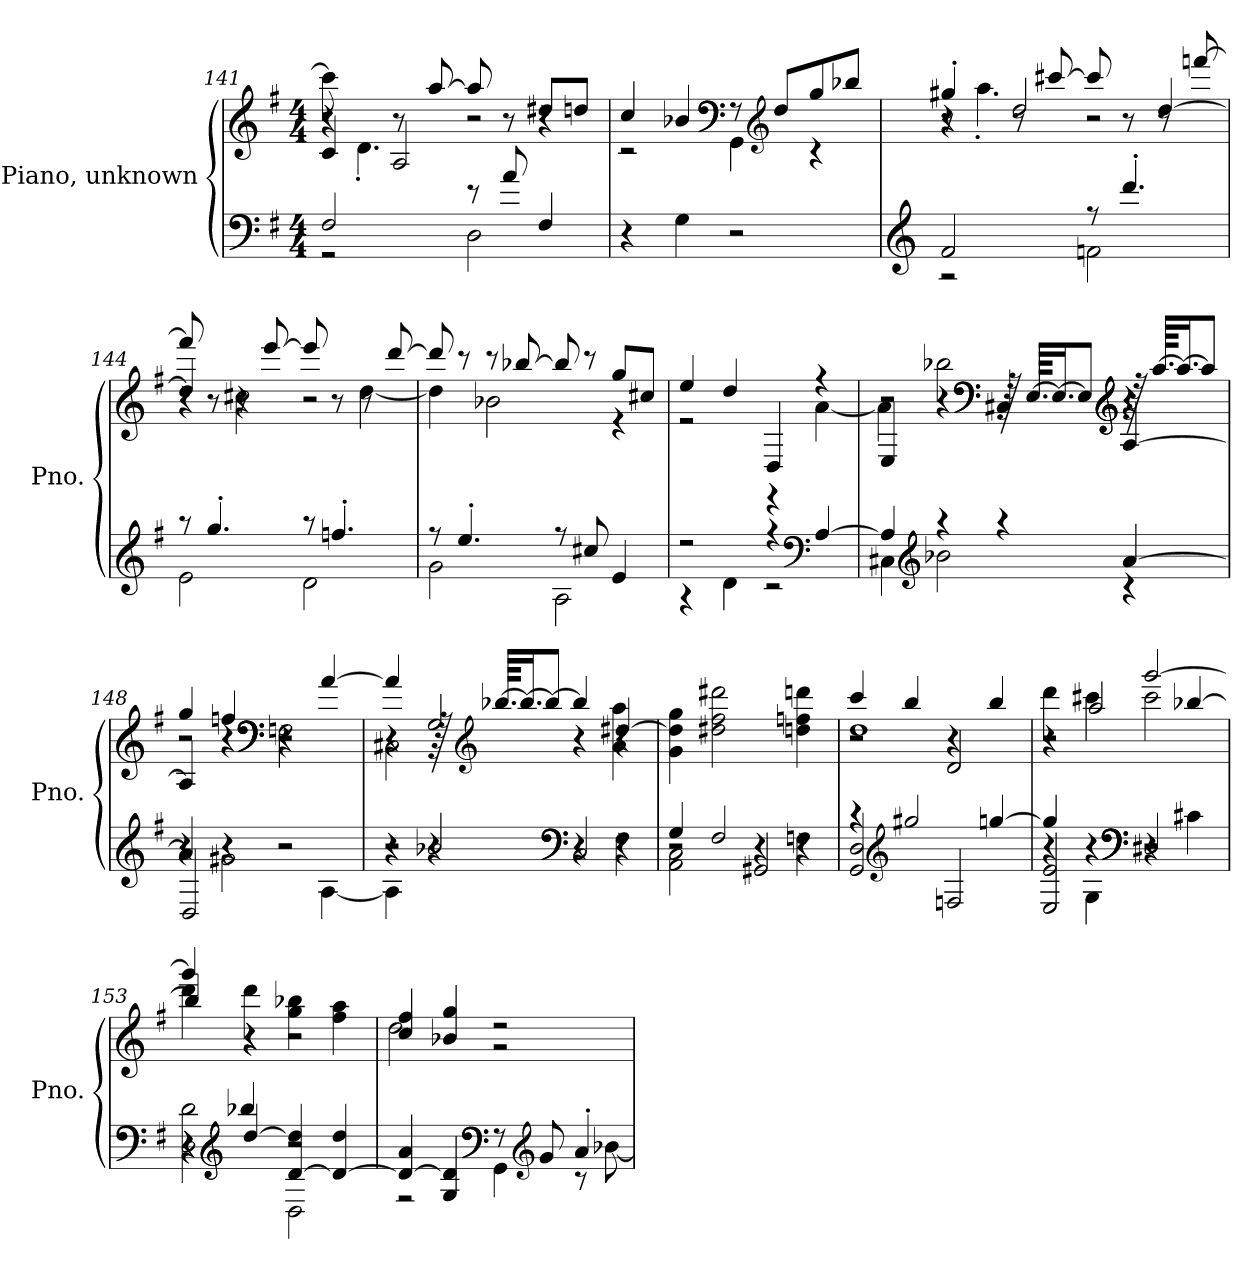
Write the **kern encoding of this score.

**kern	**kern
*part1	*part1
*staff2	*staff1
*I"Piano, unknown	*
*I'Pno.	*
!!LO:LB:g=z
*clefF4	*clefG2
*k[f#]	*k[f#]
*M4/4	*M4/4
=141	=141
*^	*^
*	*	*	*^
2F#/	2r	4r	8ccc\]	4c/
.	.	.	4.d'\	.
.	.	8r	.	2A/
.	.	[8aa/	.	.
8r	2D\	8aa/]	2r	.
8a/	.	8r	.	.
4F#/	.	8dd#X/L	.	4r
.	.	8ddn/J	.	.
*v	*v	*	*	*
*	*	*v	*v
=142	=142	=142
4r	4cc/	2r
4G\	4b-X/	.
*	*clefF4	*
2r	8r	4GG\
*	*clefG2	*
.	8dd/L	.
.	8gg/	4r
.	8bb-X/J	.
*	*v	*v
=143	=143
*clefG2	*
*^	*^
*	*	*	*^
2f#/	2r	4gg#X'/	8r	4r
.	.	.	4.aa'\	.
.	.	8r	.	2dd/
.	.	[8ccc#X/	.	.
8r	2fn\	8ccc#/]	2r	.
4.ddd'/	.	8r	.	.
.	.	8r	.	[4dd/
.	.	[8fffn/	.	.
!!LO:LB:g=z	!!	!!
=144	=144	=144	=144	=144
8r	2e\	8fff/]	4r	4dd/]
4.gg'/	.	8r	.	.
.	.	8r	2cc#X\	4r
.	.	[8eee/	.	.
8r	2d\	8eee/]	.	2r
4.ffn'/	.	8r	.	.
.	.	8r	[4dd\	.
.	.	[8ddd/	.	.
*	*	*	*v	*v
=145	=145	=145	=145
8r	2g\	8ddd/]	4dd\]
4.ee'/	.	8r	.
.	.	8r	2b-X\
.	.	[8bb-X/	.
8r	2A\	8bb-/]	.
8cc#X/	.	8r	.
4e/	.	8gg/L	4r
.	.	8cc#X/J	.
=146	=146	=146	=146
2r	4r	4ee/	2r
.	4d\	4dd/	.
4r	2r	4D/	4r
*clefF4	*	*	*
[4A/	.	4r	[4a\
!!LO:LB:g=z
=147	=147	=147	=147
*	*	*	*^
4A/]	4C#X\	4E/	4a\]	2r
*clefG2	*	*	*	*
4r	2b-X\	4r	2bb-X\	.
*	*	*clefF4	*	*
4r	.	128r	.	4C#X/
.	.	[64.E/KKLL	.	.
.	.	16.E/J_	.	.
.	.	8E/J]	.	.
*	*	*clefG2	*	*
[4a/	4r	128r	4r	[4A/
.	.	[64.aa/KKLL	.	.
.	.	16.aa/J_	.	.
.	.	8aa/J]	.	.
=148	=148	=148	=148	=148
*	*^	*	*	*
4a/]	4r	2D/	4gg/	2r	4A/]
4r	2g#X\	.	4ffn/	.	4r
*	*	*	*clefF4	*	*
2r	.	2r	2r	2Fn\	4r
.	[4A\	.	.	.	[4a/
!!LO:PB:g=z	!!	!!
=149	=149	=149	=149	=149	=149
4r	4A\]	2r	4r	2C#X\	4a/]
2b-X/	4r	.	128r	.	2G/
*	*	*	*clefG2	*	*
.	.	.	[64.bb-X/KKLL	.	.
.	.	.	16.bb-/J_	.	.
.	.	.	8bb-/J_	.	.
*clefF4	*	*	*	*	*
.	4r	2C/	4bb-/]	4r	.
4r	4F#\	.	[4dd#X/	4a\ 4aa\	4r
*	*	*	*v	*v	*v
=150	=150	=150	=150
4G/	2AA\ 2C\	2r	4g\ 4dd#\] 4gg\
2F#/	.	.	2dd#X\ 2ff#\ 2ddd#X\
.	4r	2GG#X/	.
4r	4Fn\	.	4ddn\ 4ffn\ 4dddn\
*	*v	*v	*
=151	=151	=151
*	*	*^
*	*	*	*^
4r	2GG/ 2D/	4ccc/	1dd	2r
*clefG2	*	*	*	*
2gg#X/	.	4bb/	.	.
.	2Fn/	4r	.	2d/
[4ggn/	.	4bb/	.	.
=152	=152	=152	=152	=152
*	*^	*	*	*
4gg/]	4r	2E/ 2e/	2r	4ddd\	4r
4r	4G\	.	.	4ccc#X\	2aa/
*clefF4	*	*	*	*	*
2r	4r	2D#X/	[2ggg/	2ccc#\	.
.	4c#X\	.	.	.	[4bb-X/
!!LO:LB:g=z	!!	!!
=153	=153	=153	=153	=153	=153
4r	2D\ 2d\	4r	4ggg/]	4ddd\	4bb-/]
*clefG2	*	*	*	*	*
[4dd/	.	4bb-X/	4r	4ddd\	4r
[4d/ 4dd/]	2D\	2r	2r	4gg\ 4bb-X\	2r
4d/_ 4dd/	.	.	.	4ff#\ 4aa\	.
*	*v	*v	*	*	*
*	*	*	*v	*v
=154	=154	=154	=154
4d/_ 4a/	2r	4cc/ 4ff#/	2dd\
4G/ 4d/]	.	4b-X/ 4gg/	.
*clefF4	*	*	*
8r	4GG\	2r	2r
*clefG2	*	*	*
8g/	.	.	.
4a'/	8r	.	.
.	[8b-X\	.	.
*v	*v	*	*
*	*v	*v
=	=
*-	*-
